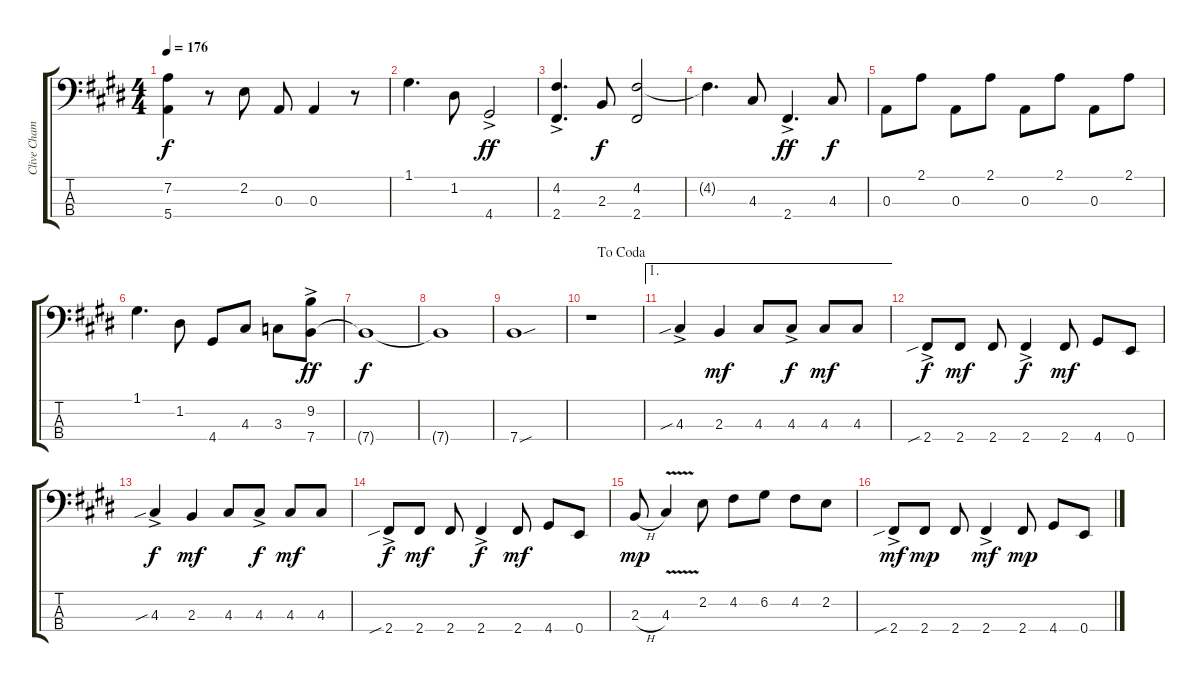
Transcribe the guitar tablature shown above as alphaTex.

\track ("Clive Chaman Fingered Bass" "Clive Cham") {instrument electricbassfinger}
\staff {score tabs}
\tuning (G2 D2 A1 E1) {hide}
\ts (4 4)
\tempo 176
\clef f4
\ks e
(7.2 5.4).4{dy f} r.8 2.2.8 0.3.8 0.3.4 r.8 |
1.1.4{d} 1.2.8 4.4{ac}.2{dy ff} |
(4.2{ac} 2.4{ac}).4{d} 2.3.8{dy f} (4.2 2.4).2 |
4.2{t}.4{d} 4.3.8 2.4{ac}.4{d dy ff} 4.3.8{dy f} |
0.3.8 2.1.8 0.3.8 2.1.8 0.3.8 2.1.8 0.3.8 2.1.8 |
1.1.4{d} 1.2.8 4.4.8 4.3.8 3.3.8 (9.2{ac} 7.4{ac}).8{dy ff} |
7.4{t}.1{dy f} |
7.4{t}.1 |
7.4{sou}.1 |
\jump dacoda
r.1 |
\ae 1
4.3{sib ac}.4 2.3.4{dy mf} 4.3.8 4.3{ac}.8{dy f} 4.3.8{dy mf} 4.3.8 |
2.4{sib ac}.8{dy f} 2.4.8{dy mf} 2.4.8 2.4{ac}.4{dy f} 2.4.8{dy mf} 4.4.8 0.4.8 |
4.3{sib ac}.4{dy f} 2.3.4{dy mf} 4.3.8 4.3{ac}.8{dy f} 4.3.8{dy mf} 4.3.8 |
2.4{sib ac}.8{dy f} 2.4.8{dy mf} 2.4.8 2.4{ac}.4{dy f} 2.4.8{dy mf} 4.4.8 0.4.8 |
2.3{h}.8{dy mp} 4.3{v}.4 2.2.8 4.2.8 6.2.8 4.2.8 2.2.8 |
2.4{sib ac}.8{dy mf} 2.4.8{dy mp} 2.4.8 2.4{ac}.4{dy mf} 2.4.8{dy mp} 4.4.8 0.4.8
